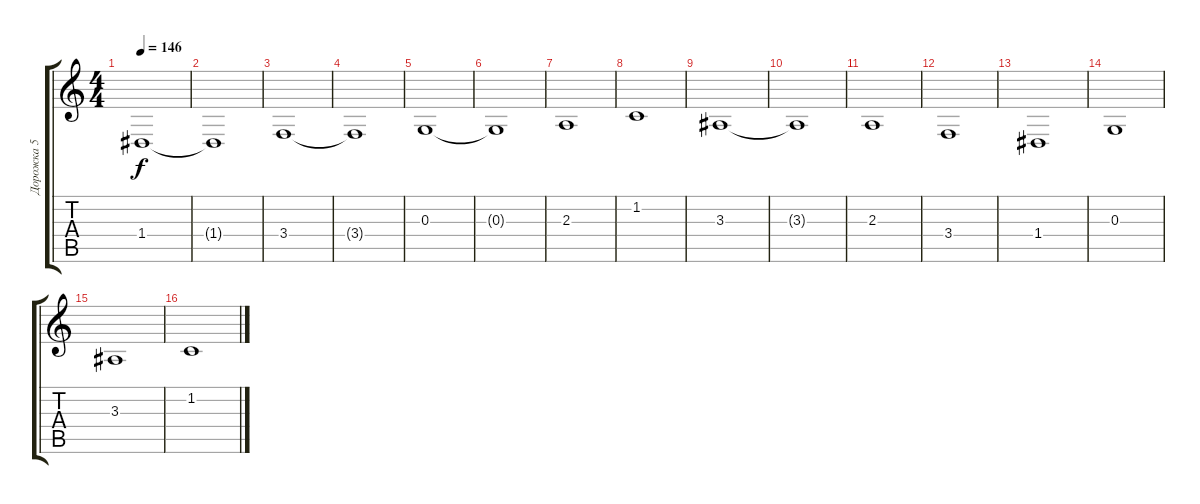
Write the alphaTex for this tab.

\track ("Дорожка 5" "Дорожка 5") {instrument stringensemble1}
\staff {score tabs}
\tuning (E4 B3 G3 D3 A2 E2) {hide}
\ts (4 4)
\tempo 146
\clef g2
\ks c
1.4.1{dy f} |
1.4{t}.1 |
3.4.1 |
3.4{t}.1 |
0.3.1 |
0.3{t}.1 |
2.3.1 |
1.2.1 |
3.3.1 |
3.3{t}.1 |
2.3.1 |
3.4.1 |
1.4.1 |
0.3.1 |
3.3.1 |
1.2.1
